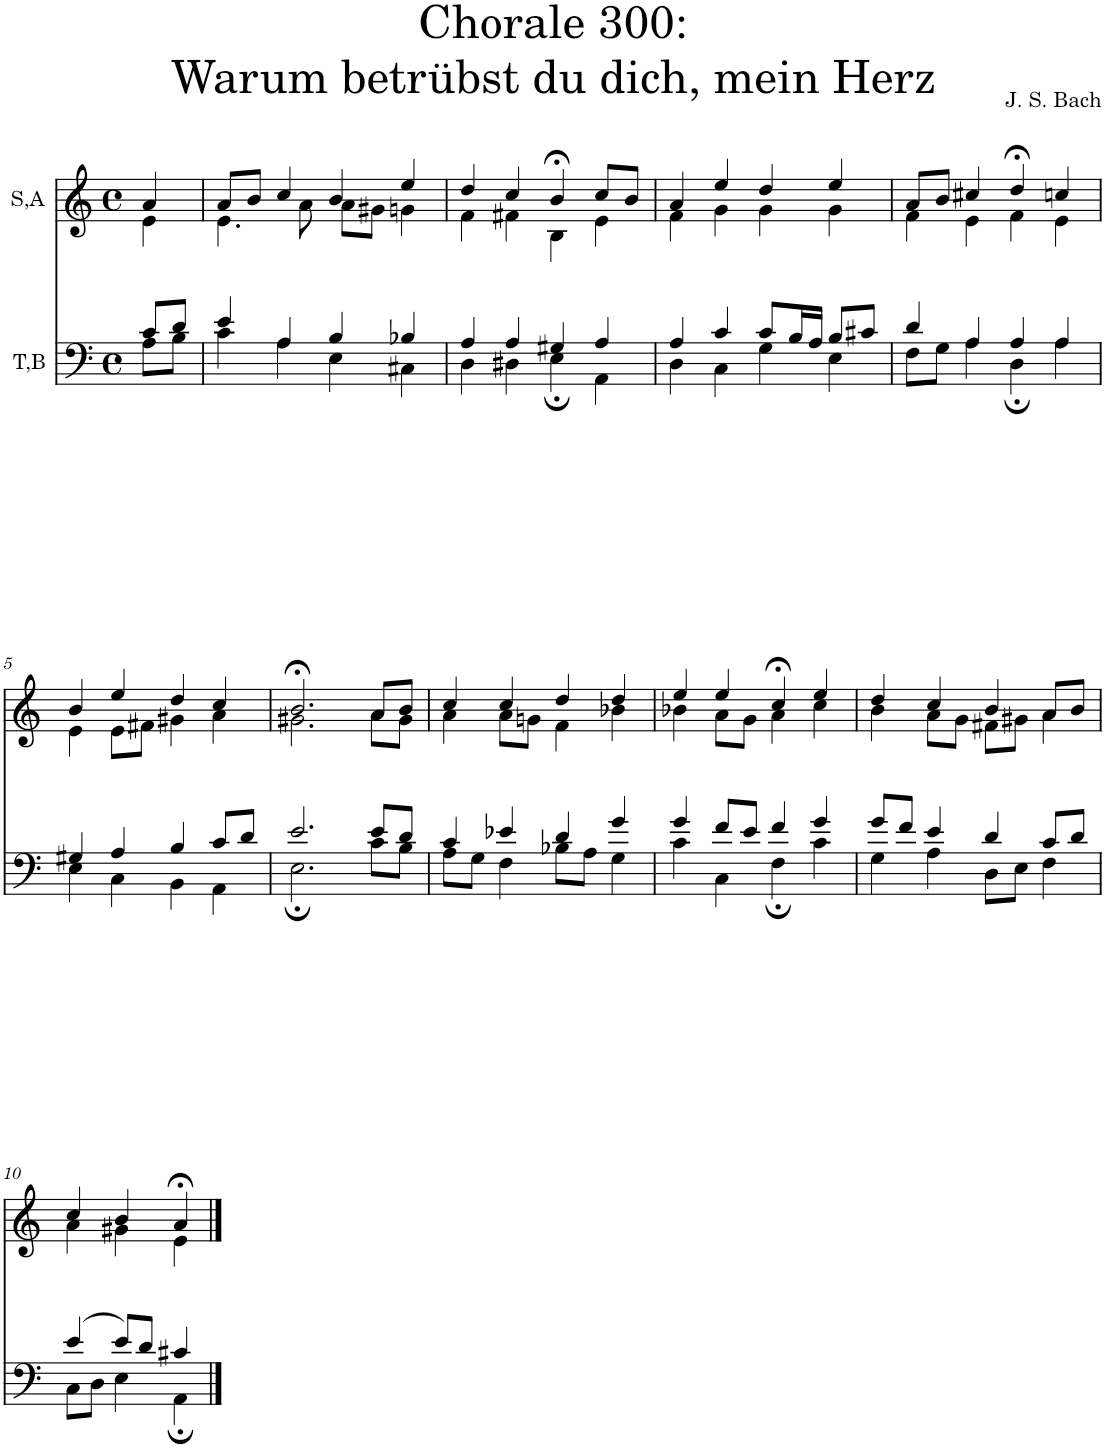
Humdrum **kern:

**kern	**kern
*part2	*part1
*staff2	*staff1
*I"T,B	*I"S,A
*clefF4	*clefG2
*k[]	*k[]
*M4/4	*M4/4
*met(c)	*met(c)
=	=
*^	*^
8c/L	8A\L	4a/	4e\
8d/J	8B\J	.	.
=1	=1	=1	=1
4e/	4c\	8a/L	4.e\
.	.	8b/J	.
4A/	4A\	4cc/	.
.	.	.	8a\
4B/	4E\	4b/	8a\L
.	.	.	8g#X\J
4B-X/	4C#X\	4ee/	4gn\
=2	=2	=2	=2
4A/	4D\	4dd/	4f\
4A/	4D#X\	4cc/	4f#X\
4G#X/	4E;\	4b;</	4B\
4A/	4AA\	8cc/L	4e\
.	.	8b/J	.
=3	=3	=3	=3
4A/	4D\	4a/	4f\
4c/	4C\	4ee/	4g\
8c/L	4G\	4dd/	4g\
16B/L	.	.	.
16A/JJ	.	.	.
8B/L	4E\	4ee/	4g\
8c#X/J	.	.	.
=4	=4	=4	=4
4d/	8F\L	8a/L	4f\
.	8G\J	8b/J	.
4A/	4A\	4cc#X/	4e\
4A/	4D;\	4dd;</	4f\
4A/	4A\	4ccn/	4e\
!!LO:LB:g=z	!!
=5	=5	=5	=5
4G#X/	4E\	4b/	4e\
4A/	4C\	4ee/	8e\L
.	.	.	8f#X\J
4B/	4BB\	4dd/	4g#X\
8c/L	4AA\	4cc/	4a\
8d/J	.	.	.
=6	=6	=6	=6
2.e/	2.E;\	2.b;</	2.g#X\
8e/L	8c\L	8a/L	8a\L
8d/J	8B\J	8b/J	8g#\J
=7	=7	=7	=7
4c/	8A\L	4cc/	4a\
.	8G\J	.	.
4e-X/	4F\	4cc/	8a\L
.	.	.	8gn\J
4d/	8B-X\L	4dd/	4f\
.	8A\J	.	.
4g/	4G\	4dd/	4b-X\
=8	=8	=8	=8
4g/	4c\	4ee/	4b-X\
8f/L	4C\	4ee/	8a\L
8e/J	.	.	8g\J
4f/	4F;\	4cc;</	4a\
4g/	4c\	4ee/	4cc\
=9	=9	=9	=9
8g/L	4G\	4dd/	4b\
8f/J	.	.	.
4e/	4A\	4cc/	8a\L
.	.	.	8g\J
4d/	8D\L	4b/	8f#X\L
.	8E\J	.	8g#X\J
8c/L	4F\	8a/L	4a\
8d/J	.	8b/J	.
!!LO:LB:g=z	!!
=10	=10	=10	=10
(>4e/	8C\L	4cc/	4a\
.	8D\J	.	.
8e/L)	4E\	4b/	4g#X\
8d/J	.	.	.
4c#X/	4AA;\	4a;</	4e\
*v	*v	*	*
*	*v	*v
==	==
*-	*-
